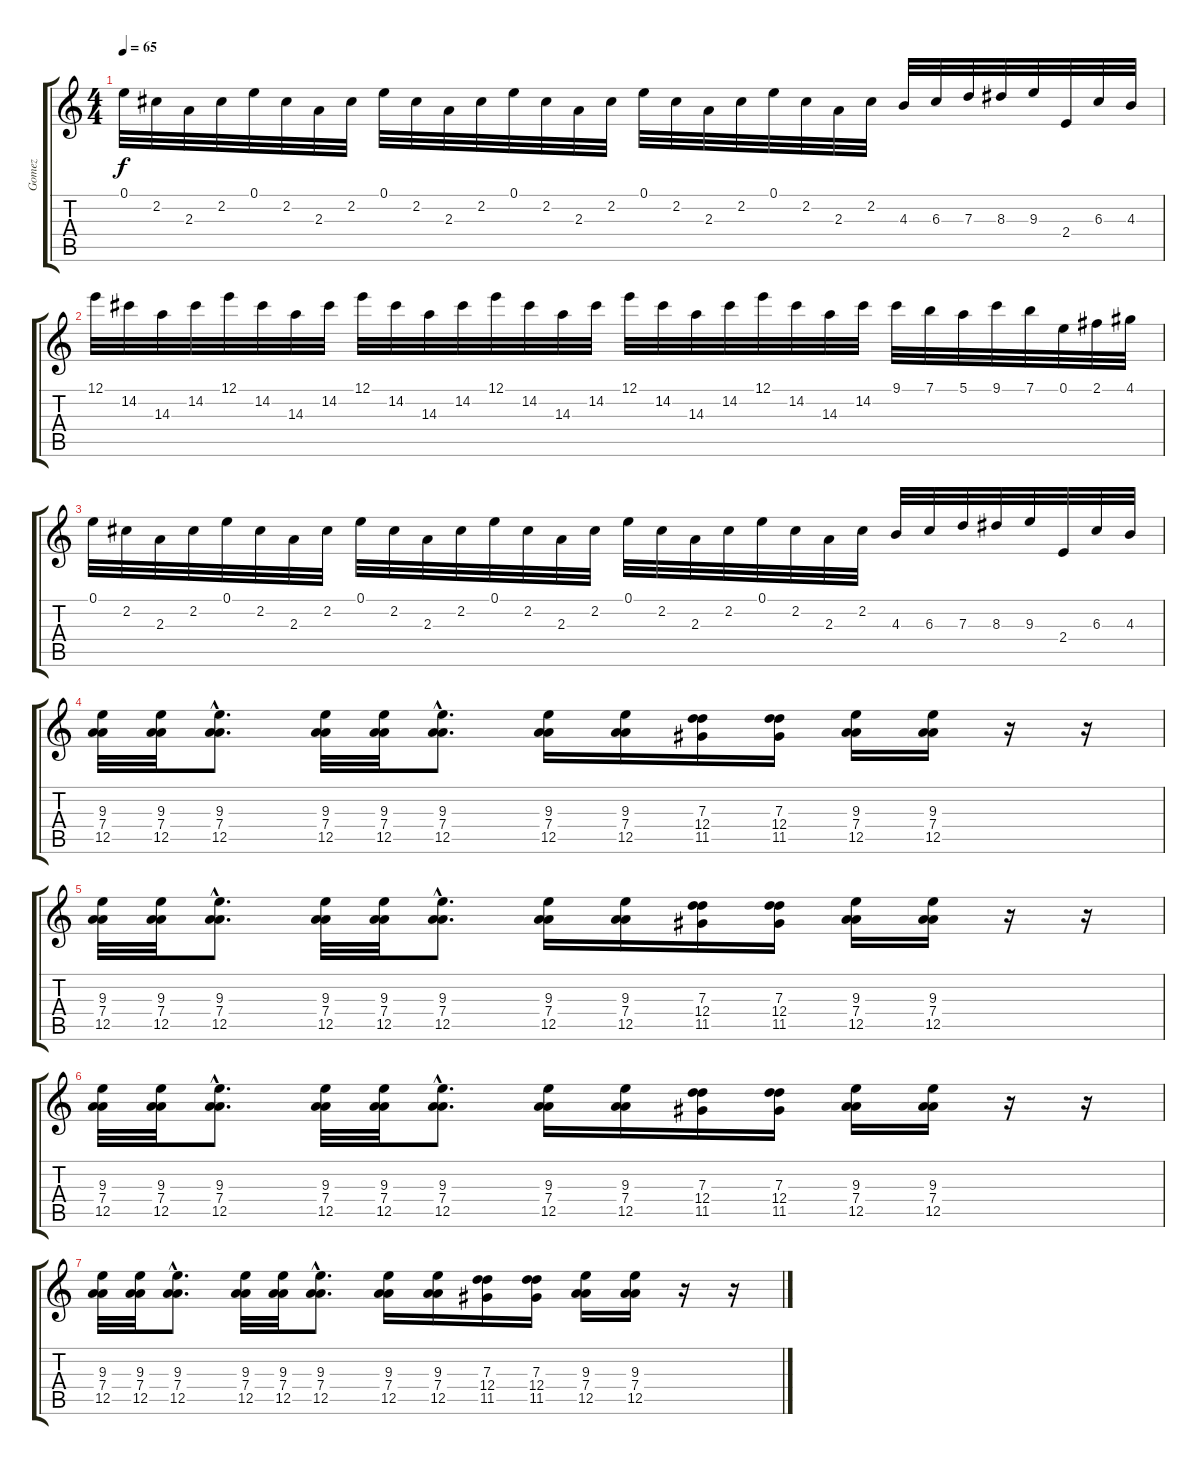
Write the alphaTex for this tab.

\track ("Gomez" "Gomez") {instrument banjo}
\staff {score tabs}
\tuning (E4 B3 G3 D3 A2 E2) {hide}
\displaytranspose 12
\ts (4 4)
\tempo 65
\clef g2
\ks c
0.1.32{dy f} 2.2.32 2.3.32 2.2.32 0.1.32 2.2.32 2.3.32 2.2.32 0.1.32 2.2.32 2.3.32 2.2.32 0.1.32 2.2.32 2.3.32 2.2.32 0.1.32 2.2.32 2.3.32 2.2.32 0.1.32 2.2.32 2.3.32 2.2.32 4.3.32 6.3.32 7.3.32 8.3.32 9.3.32 2.4.32 6.3.32 4.3.32 |
12.1.32 14.2.32 14.3.32 14.2.32 12.1.32 14.2.32 14.3.32 14.2.32 12.1.32 14.2.32 14.3.32 14.2.32 12.1.32 14.2.32 14.3.32 14.2.32 12.1.32 14.2.32 14.3.32 14.2.32 12.1.32 14.2.32 14.3.32 14.2.32 9.1.32 7.1.32 5.1.32 9.1.32 7.1.32 0.1.32 2.1.32 4.1.32 |
0.1.32 2.2.32 2.3.32 2.2.32 0.1.32 2.2.32 2.3.32 2.2.32 0.1.32 2.2.32 2.3.32 2.2.32 0.1.32 2.2.32 2.3.32 2.2.32 0.1.32 2.2.32 2.3.32 2.2.32 0.1.32 2.2.32 2.3.32 2.2.32 4.3.32 6.3.32 7.3.32 8.3.32 9.3.32 2.4.32 6.3.32 4.3.32 |
(9.3 7.4 12.5).32{volume 9} (9.3 7.4 12.5).32 (9.3{hac} 7.4{hac} 12.5{hac}).8{d} (9.3 7.4 12.5).32 (9.3 7.4 12.5).32 (9.3{hac} 7.4{hac} 12.5{hac}).8{d} (9.3 7.4 12.5).16{volume 10} (9.3 7.4 12.5).16 (7.3 12.4 11.5).16 (7.3 12.4 11.5).16 (9.3 7.4 12.5).16 (9.3 7.4 12.5).16 r.16 r.16 |
(9.3 7.4 12.5).32{volume 9} (9.3 7.4 12.5).32 (9.3{hac} 7.4{hac} 12.5{hac}).8{d} (9.3 7.4 12.5).32 (9.3 7.4 12.5).32 (9.3{hac} 7.4{hac} 12.5{hac}).8{d} (9.3 7.4 12.5).16{volume 8} (9.3 7.4 12.5).16 (7.3 12.4 11.5).16 (7.3 12.4 11.5).16 (9.3 7.4 12.5).16 (9.3 7.4 12.5).16 r.16 r.16 |
(9.3 7.4 12.5).32{volume 9} (9.3 7.4 12.5).32 (9.3{hac} 7.4{hac} 12.5{hac}).8{d} (9.3 7.4 12.5).32 (9.3 7.4 12.5).32 (9.3{hac} 7.4{hac} 12.5{hac}).8{d} (9.3 7.4 12.5).16{volume 10} (9.3 7.4 12.5).16 (7.3 12.4 11.5).16 (7.3 12.4 11.5).16 (9.3 7.4 12.5).16 (9.3 7.4 12.5).16 r.16 r.16 |
(9.3 7.4 12.5).32{volume 9} (9.3 7.4 12.5).32 (9.3{hac} 7.4{hac} 12.5{hac}).8{d} (9.3 7.4 12.5).32 (9.3 7.4 12.5).32 (9.3{hac} 7.4{hac} 12.5{hac}).8{d} (9.3 7.4 12.5).16{volume 8} (9.3 7.4 12.5).16 (7.3 12.4 11.5).16 (7.3 12.4 11.5).16 (9.3 7.4 12.5).16 (9.3 7.4 12.5).16 r.16 r.16
